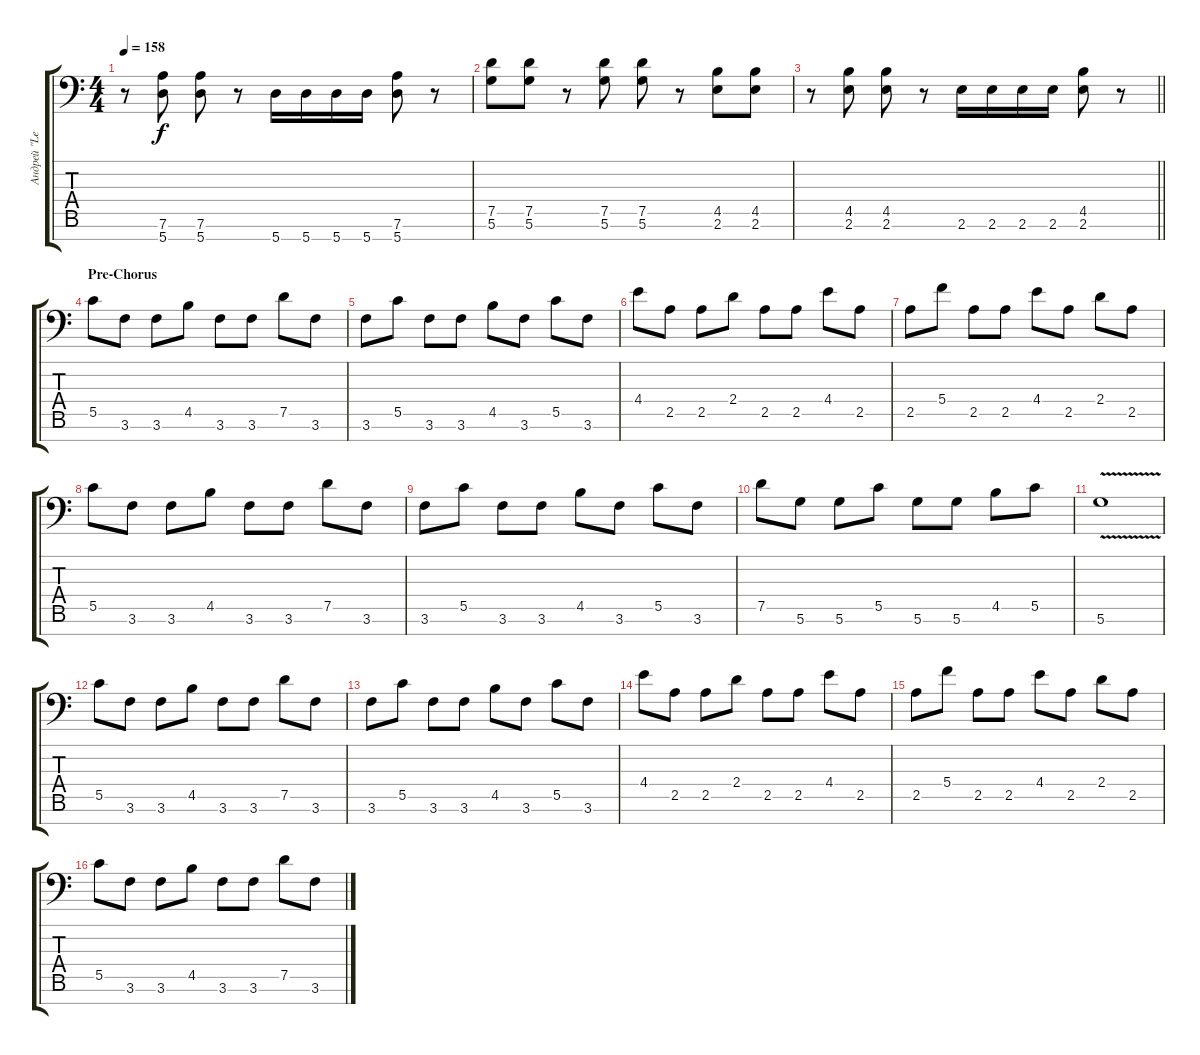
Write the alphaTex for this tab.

\track ("Андрей \"Leo\" Леонтьев" "Андрей \"Le") {instrument distortionguitar}
\staff {score tabs}
\tuning (D4 A3 F3 C3 G2 D2 A1) {hide}
\ts (4 4)
\tempo 158
\clef f4
\ks c
r.8{dy f} (7.6 5.7).8 (7.6 5.7).8 r.8 5.7.16 5.7.16 5.7.16 5.7.16 (7.6 5.7).8 r.8 |
(7.5 5.6).8 (7.5 5.6).8 r.8 (7.5 5.6).8 (7.5 5.6).8 r.8 (4.5 2.6).8 (4.5 2.6).8 |
\barLineRight lightlight
r.8 (4.5 2.6).8 (4.5 2.6).8 r.8 2.6.16 2.6.16 2.6.16 2.6.16 (4.5 2.6).8 r.8 |
\section ("" "Pre-Chorus")
5.5.8 3.6.8 3.6.8 4.5.8 3.6.8 3.6.8 7.5.8 3.6.8 |
3.6.8 5.5.8 3.6.8 3.6.8 4.5.8 3.6.8 5.5.8 3.6.8 |
4.4.8 2.5.8 2.5.8 2.4.8 2.5.8 2.5.8 4.4.8 2.5.8 |
2.5.8 5.4.8 2.5.8 2.5.8 4.4.8 2.5.8 2.4.8 2.5.8 |
5.5.8 3.6.8 3.6.8 4.5.8 3.6.8 3.6.8 7.5.8 3.6.8 |
3.6.8 5.5.8 3.6.8 3.6.8 4.5.8 3.6.8 5.5.8 3.6.8 |
7.5.8 5.6.8 5.6.8 5.5.8 5.6.8 5.6.8 4.5.8 5.5.8 |
5.6{v}.1 |
5.5.8 3.6.8 3.6.8 4.5.8 3.6.8 3.6.8 7.5.8 3.6.8 |
3.6.8 5.5.8 3.6.8 3.6.8 4.5.8 3.6.8 5.5.8 3.6.8 |
4.4.8 2.5.8 2.5.8 2.4.8 2.5.8 2.5.8 4.4.8 2.5.8 |
2.5.8 5.4.8 2.5.8 2.5.8 4.4.8 2.5.8 2.4.8 2.5.8 |
5.5.8 3.6.8 3.6.8 4.5.8 3.6.8 3.6.8 7.5.8 3.6.8
